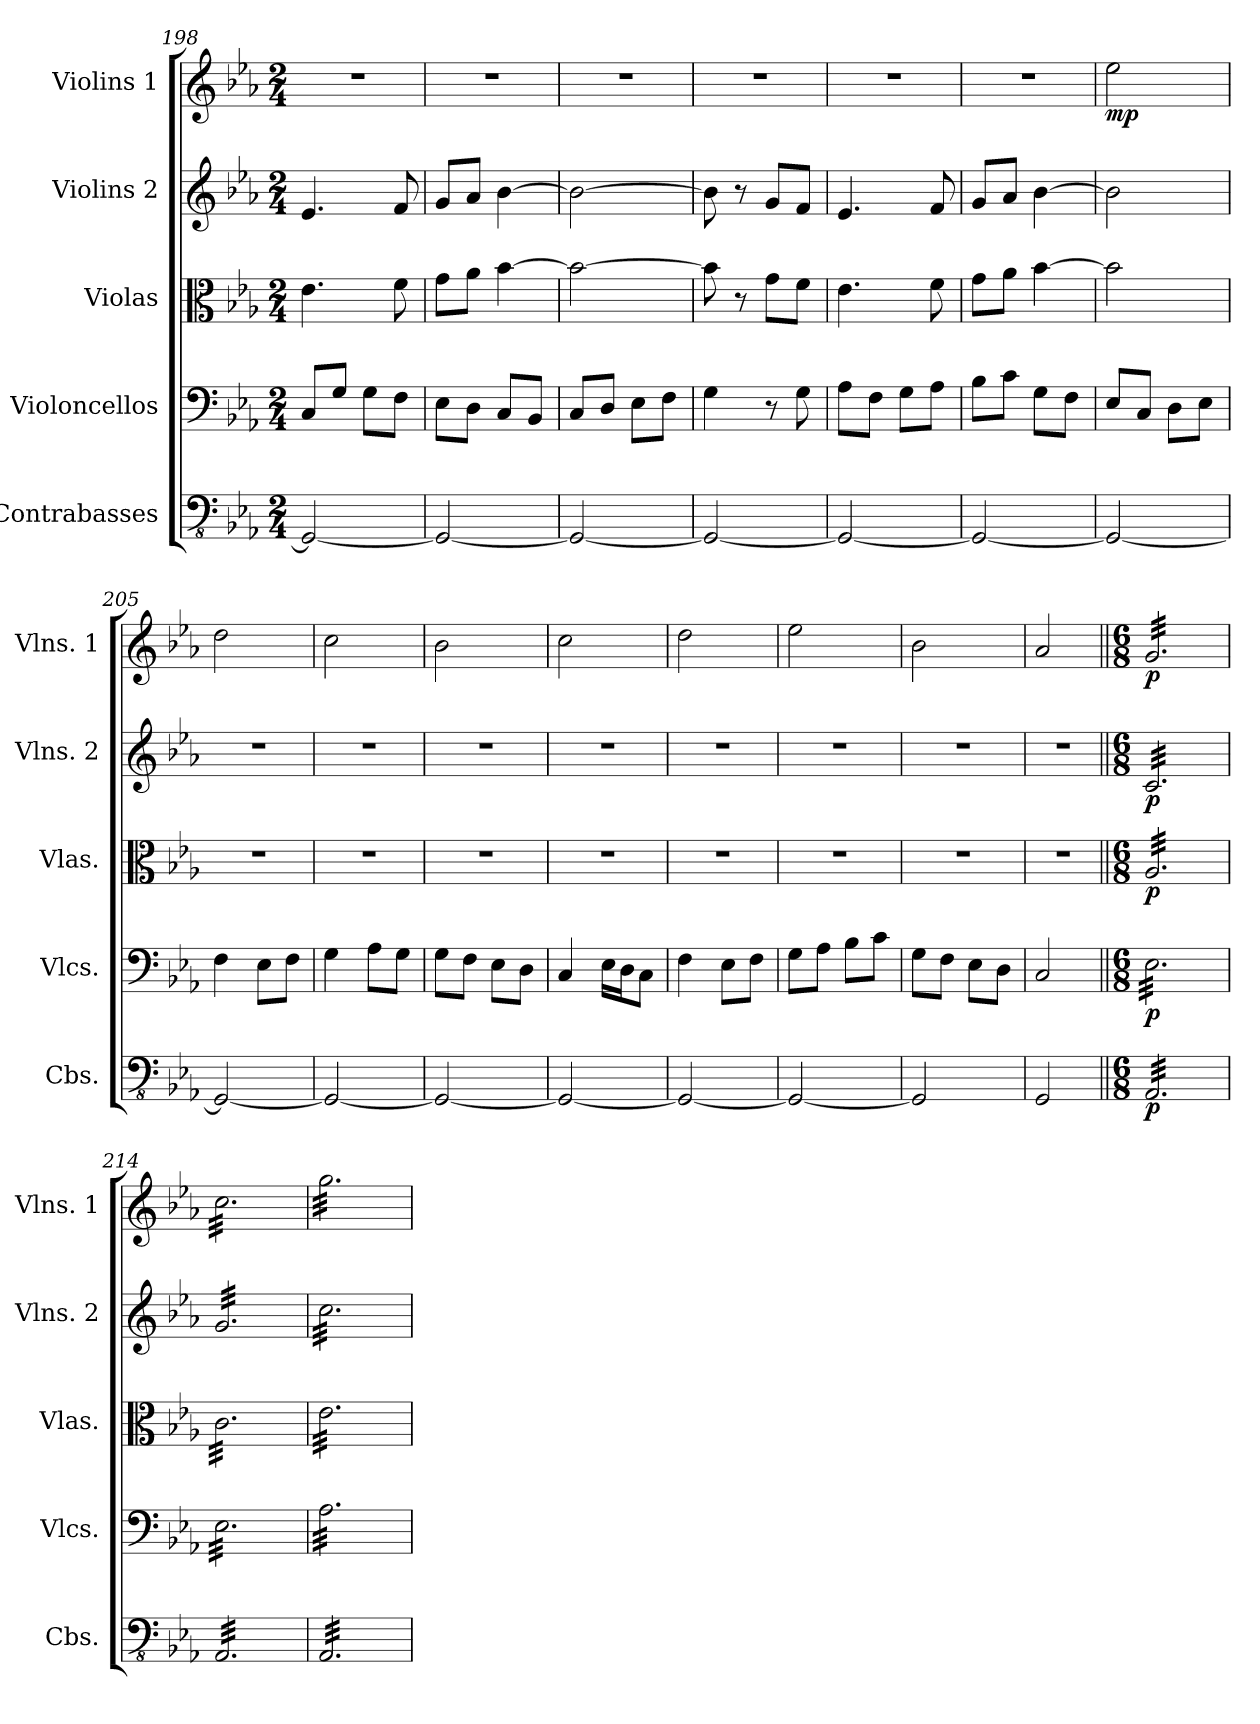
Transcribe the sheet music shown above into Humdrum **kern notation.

**kern	**dynam	**kern	**dynam	**kern	**dynam	**kern	**dynam	**kern	**dynam
*part5	*part5	*part4	*part4	*part3	*part3	*part2	*part2	*part1	*part1
*staff5	*staff5	*staff4	*staff4	*staff3	*staff3	*staff2	*staff2	*staff1	*staff1
*I"Contrabasses	*	*I"Violoncellos	*	*I"Violas	*	*I"Violins 2	*	*I"Violins 1	*
*I'Cbs.	*	*I'Vlcs.	*	*I'Vlas.	*	*I'Vlns. 2	*	*I'Vlns. 1	*
*clefFv4	*	*clefF4	*	*clefC3	*	*clefG2	*	*clefG2	*
*k[b-e-a-]	*	*k[b-e-a-]	*	*k[b-e-a-]	*	*k[b-e-a-]	*	*k[b-e-a-]	*
*E-:	*	*E-:	*	*E-:	*	*E-:	*	*E-:	*
*M2/4	*	*M2/4	*	*M2/4	*	*M2/4	*	*M2/4	*
=198	=198	=198	=198	=198	=198	=198	=198	=198	=198
2GGG/_	.	8C/L	.	4.e-\	.	4.e-/	.	2r	.
.	.	8G/J	.	.	.	.	.	.	.
.	.	8G\L	.	.	.	.	.	.	.
.	.	8F\J	.	8f\	.	8f/	.	.	.
=199	=199	=199	=199	=199	=199	=199	=199	=199	=199
2GGG/_	.	8E-\L	.	8g\L	.	8g/L	.	2r	.
.	.	8D\J	.	8a-\J	.	8a-/J	.	.	.
.	.	8C/L	.	[4b-\	.	[4b-\	.	.	.
.	.	8BB-/J	.	.	.	.	.	.	.
=200	=200	=200	=200	=200	=200	=200	=200	=200	=200
2GGG/_	.	8C/L	.	2b-\_	.	2b-\_	.	2r	.
.	.	8D/J	.	.	.	.	.	.	.
.	.	8E-\L	.	.	.	.	.	.	.
.	.	8F\J	.	.	.	.	.	.	.
!!LO:PB:g=z
=201	=201	=201	=201	=201	=201	=201	=201	=201	=201
2GGG/_	.	4G\	.	8b-\]	.	8b-\]	.	2r	.
.	.	.	.	8r	.	8r	.	.	.
.	.	8r	.	8g\L	.	8g/L	.	.	.
.	.	8G\	.	8f\J	.	8f/J	.	.	.
=202	=202	=202	=202	=202	=202	=202	=202	=202	=202
2GGG/_	.	8A-\L	.	4.e-\	.	4.e-/	.	2r	.
.	.	8F\J	.	.	.	.	.	.	.
.	.	8G\L	.	.	.	.	.	.	.
.	.	8A-\J	.	8f\	.	8f/	.	.	.
=203	=203	=203	=203	=203	=203	=203	=203	=203	=203
2GGG/_	.	8B-\L	.	8g\L	.	8g/L	.	2r	.
.	.	8c\J	.	8a-\J	.	8a-/J	.	.	.
.	.	8G\L	.	[4b-\	.	[4b-\	.	.	.
.	.	8F\J	.	.	.	.	.	.	.
!!LO:PB:g=z
=204	=204	=204	=204	=204	=204	=204	=204	=204	=204
!	!	!	!	!	!	!	!	!	!LO:DY:b
2GGG/_	.	8E-/L	.	2b-\]	.	2b-\]	.	2ee-\	mp
.	.	8C/J	.	.	.	.	.	.	.
.	.	8D\L	.	.	.	.	.	.	.
.	.	8E-\J	.	.	.	.	.	.	.
=205	=205	=205	=205	=205	=205	=205	=205	=205	=205
2GGG/_	.	4F\	.	2r	.	2r	.	2dd\	.
.	.	8E-\L	.	.	.	.	.	.	.
.	.	8F\J	.	.	.	.	.	.	.
=206	=206	=206	=206	=206	=206	=206	=206	=206	=206
2GGG/_	.	4G\	.	2r	.	2r	.	2cc\	.
.	.	8A-\L	.	.	.	.	.	.	.
.	.	8G\J	.	.	.	.	.	.	.
=207	=207	=207	=207	=207	=207	=207	=207	=207	=207
2GGG/_	.	8G\L	.	2r	.	2r	.	2b-\	.
.	.	8F\J	.	.	.	.	.	.	.
.	.	8E-\L	.	.	.	.	.	.	.
.	.	8D\J	.	.	.	.	.	.	.
=208	=208	=208	=208	=208	=208	=208	=208	=208	=208
2GGG/_	.	4C/	.	2r	.	2r	.	2cc\	.
.	.	16E-\LL	.	.	.	.	.	.	.
.	.	16D\J	.	.	.	.	.	.	.
.	.	8C\J	.	.	.	.	.	.	.
!!LO:PB:g=z
=209	=209	=209	=209	=209	=209	=209	=209	=209	=209
2GGG/_	.	4F\	.	2r	.	2r	.	2dd\	.
.	.	8E-\L	.	.	.	.	.	.	.
.	.	8F\J	.	.	.	.	.	.	.
=210	=210	=210	=210	=210	=210	=210	=210	=210	=210
2GGG/_	.	8G\L	.	2r	.	2r	.	2ee-\	.
.	.	8A-\J	.	.	.	.	.	.	.
.	.	8B-\L	.	.	.	.	.	.	.
.	.	8c\J	.	.	.	.	.	.	.
=211	=211	=211	=211	=211	=211	=211	=211	=211	=211
2GGG/]	.	8G\L	.	2r	.	2r	.	2b-\	.
.	.	8F\J	.	.	.	.	.	.	.
.	.	8E-\L	.	.	.	.	.	.	.
.	.	8D\J	.	.	.	.	.	.	.
=212	=212	=212	=212	=212	=212	=212	=212	=212	=212
2GGG/	.	2C/	.	2r	.	2r	.	2a-/	.
=213||	=213||	=213||	=213||	=213||	=213||	=213||	=213||	=213||	=213||
*M6/8	*	*M6/8	*	*M6/8	*	*M6/8	*	*M6/8	*
!	!LO:DY:b	!	!LO:DY:b	!	!LO:DY:b	!	!LO:DY:b	!	!LO:DY:b
*tremolo	*	*	*	*	*	*	*	*	*
*	*	*tremolo	*	*	*	*	*	*	*
*	*	*	*	*tremolo	*	*	*	*	*
*	*	*	*	*	*	*tremolo	*	*	*
*	*	*	*	*	*	*	*	*tremolo	*
32AAA-/LLL	p	32E-\LLL	p	32A-/LLL	p	32c/LLL	p	32g/LLL	p
32AAA-/	.	32E-\	.	32A-/	.	32c/	.	32g/	.
32AAA-/	.	32E-\	.	32A-/	.	32c/	.	32g/	.
32AAA-/	.	32E-\	.	32A-/	.	32c/	.	32g/	.
32AAA-/	.	32E-\	.	32A-/	.	32c/	.	32g/	.
32AAA-/	.	32E-\	.	32A-/	.	32c/	.	32g/	.
32AAA-/	.	32E-\	.	32A-/	.	32c/	.	32g/	.
32AAA-/	.	32E-\	.	32A-/	.	32c/	.	32g/	.
32AAA-/	.	32E-\	.	32A-/	.	32c/	.	32g/	.
32AAA-/	.	32E-\	.	32A-/	.	32c/	.	32g/	.
32AAA-/	.	32E-\	.	32A-/	.	32c/	.	32g/	.
32AAA-/	.	32E-\	.	32A-/	.	32c/	.	32g/	.
32AAA-/	.	32E-\	.	32A-/	.	32c/	.	32g/	.
32AAA-/	.	32E-\	.	32A-/	.	32c/	.	32g/	.
32AAA-/	.	32E-\	.	32A-/	.	32c/	.	32g/	.
32AAA-/	.	32E-\	.	32A-/	.	32c/	.	32g/	.
32AAA-/	.	32E-\	.	32A-/	.	32c/	.	32g/	.
32AAA-/	.	32E-\	.	32A-/	.	32c/	.	32g/	.
32AAA-/	.	32E-\	.	32A-/	.	32c/	.	32g/	.
32AAA-/	.	32E-\	.	32A-/	.	32c/	.	32g/	.
32AAA-/	.	32E-\	.	32A-/	.	32c/	.	32g/	.
32AAA-/	.	32E-\	.	32A-/	.	32c/	.	32g/	.
32AAA-/	.	32E-\	.	32A-/	.	32c/	.	32g/	.
32AAA-/JJJ	.	32E-\JJJ	.	32A-/JJJ	.	32c/JJJ	.	32g/JJJ	.
=214	=214	=214	=214	=214	=214	=214	=214	=214	=214
32AAA-/LLL	.	32E-\LLL	.	32c\LLL	.	32g/LLL	.	32cc\LLL	.
32AAA-/	.	32E-\	.	32c\	.	32g/	.	32cc\	.
32AAA-/	.	32E-\	.	32c\	.	32g/	.	32cc\	.
32AAA-/	.	32E-\	.	32c\	.	32g/	.	32cc\	.
32AAA-/	.	32E-\	.	32c\	.	32g/	.	32cc\	.
32AAA-/	.	32E-\	.	32c\	.	32g/	.	32cc\	.
32AAA-/	.	32E-\	.	32c\	.	32g/	.	32cc\	.
32AAA-/	.	32E-\	.	32c\	.	32g/	.	32cc\	.
32AAA-/	.	32E-\	.	32c\	.	32g/	.	32cc\	.
32AAA-/	.	32E-\	.	32c\	.	32g/	.	32cc\	.
32AAA-/	.	32E-\	.	32c\	.	32g/	.	32cc\	.
32AAA-/	.	32E-\	.	32c\	.	32g/	.	32cc\	.
32AAA-/	.	32E-\	.	32c\	.	32g/	.	32cc\	.
32AAA-/	.	32E-\	.	32c\	.	32g/	.	32cc\	.
32AAA-/	.	32E-\	.	32c\	.	32g/	.	32cc\	.
32AAA-/	.	32E-\	.	32c\	.	32g/	.	32cc\	.
32AAA-/	.	32E-\	.	32c\	.	32g/	.	32cc\	.
32AAA-/	.	32E-\	.	32c\	.	32g/	.	32cc\	.
32AAA-/	.	32E-\	.	32c\	.	32g/	.	32cc\	.
32AAA-/	.	32E-\	.	32c\	.	32g/	.	32cc\	.
32AAA-/	.	32E-\	.	32c\	.	32g/	.	32cc\	.
32AAA-/	.	32E-\	.	32c\	.	32g/	.	32cc\	.
32AAA-/	.	32E-\	.	32c\	.	32g/	.	32cc\	.
32AAA-/JJJ	.	32E-\JJJ	.	32c\JJJ	.	32g/JJJ	.	32cc\JJJ	.
=215	=215	=215	=215	=215	=215	=215	=215	=215	=215
32AAA-/LLL	.	32A-\LLL	.	32e-\LLL	.	32cc\LLL	.	32gg\LLL	.
32AAA-/	.	32A-\	.	32e-\	.	32cc\	.	32gg\	.
32AAA-/	.	32A-\	.	32e-\	.	32cc\	.	32gg\	.
32AAA-/	.	32A-\	.	32e-\	.	32cc\	.	32gg\	.
32AAA-/	.	32A-\	.	32e-\	.	32cc\	.	32gg\	.
32AAA-/	.	32A-\	.	32e-\	.	32cc\	.	32gg\	.
32AAA-/	.	32A-\	.	32e-\	.	32cc\	.	32gg\	.
32AAA-/	.	32A-\	.	32e-\	.	32cc\	.	32gg\	.
32AAA-/	.	32A-\	.	32e-\	.	32cc\	.	32gg\	.
32AAA-/	.	32A-\	.	32e-\	.	32cc\	.	32gg\	.
32AAA-/	.	32A-\	.	32e-\	.	32cc\	.	32gg\	.
32AAA-/	.	32A-\	.	32e-\	.	32cc\	.	32gg\	.
32AAA-/	.	32A-\	.	32e-\	.	32cc\	.	32gg\	.
32AAA-/	.	32A-\	.	32e-\	.	32cc\	.	32gg\	.
32AAA-/	.	32A-\	.	32e-\	.	32cc\	.	32gg\	.
32AAA-/	.	32A-\	.	32e-\	.	32cc\	.	32gg\	.
32AAA-/	.	32A-\	.	32e-\	.	32cc\	.	32gg\	.
32AAA-/	.	32A-\	.	32e-\	.	32cc\	.	32gg\	.
32AAA-/	.	32A-\	.	32e-\	.	32cc\	.	32gg\	.
32AAA-/	.	32A-\	.	32e-\	.	32cc\	.	32gg\	.
32AAA-/	.	32A-\	.	32e-\	.	32cc\	.	32gg\	.
32AAA-/	.	32A-\	.	32e-\	.	32cc\	.	32gg\	.
32AAA-/	.	32A-\	.	32e-\	.	32cc\	.	32gg\	.
32AAA-/JJJ	.	32A-\JJJ	.	32e-\JJJ	.	32cc\JJJ	.	32gg\JJJ	.
*	*	*	*	*	*	*	*	*Xtremolo	*
*	*	*	*	*	*	*Xtremolo	*	*	*
*	*	*	*	*Xtremolo	*	*	*	*	*
*	*	*Xtremolo	*	*	*	*	*	*	*
*Xtremolo	*	*	*	*	*	*	*	*	*
=	=	=	=	=	=	=	=	=	=
*-	*-	*-	*-	*-	*-	*-	*-	*-	*-
